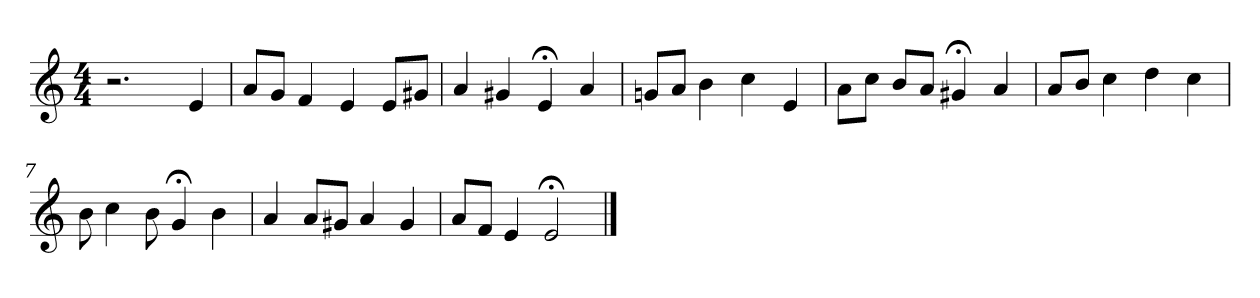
**kern
*part1
*staff1
*clefG2
*k[]
*C:
*M4/4
=1
2.r
4e
=2
8a/L
8g/J
4f
4e
8e/L
8g#X/J
=3
4a
4g#X
4e;<
4a
=4
8gn/L
8a/J
4b
4cc
4e
=5
8a\L
8cc\J
8b/L
8a/J
4g#X;<
4a
=6
8a/L
8b/J
4cc
4dd
4cc
=7
8b
4cc
8b
4g;<
4b
=8
4a
8a/L
8g#X/J
4a
4g#
=9
8a/L
8f/J
4e
2e;<
==
*-
